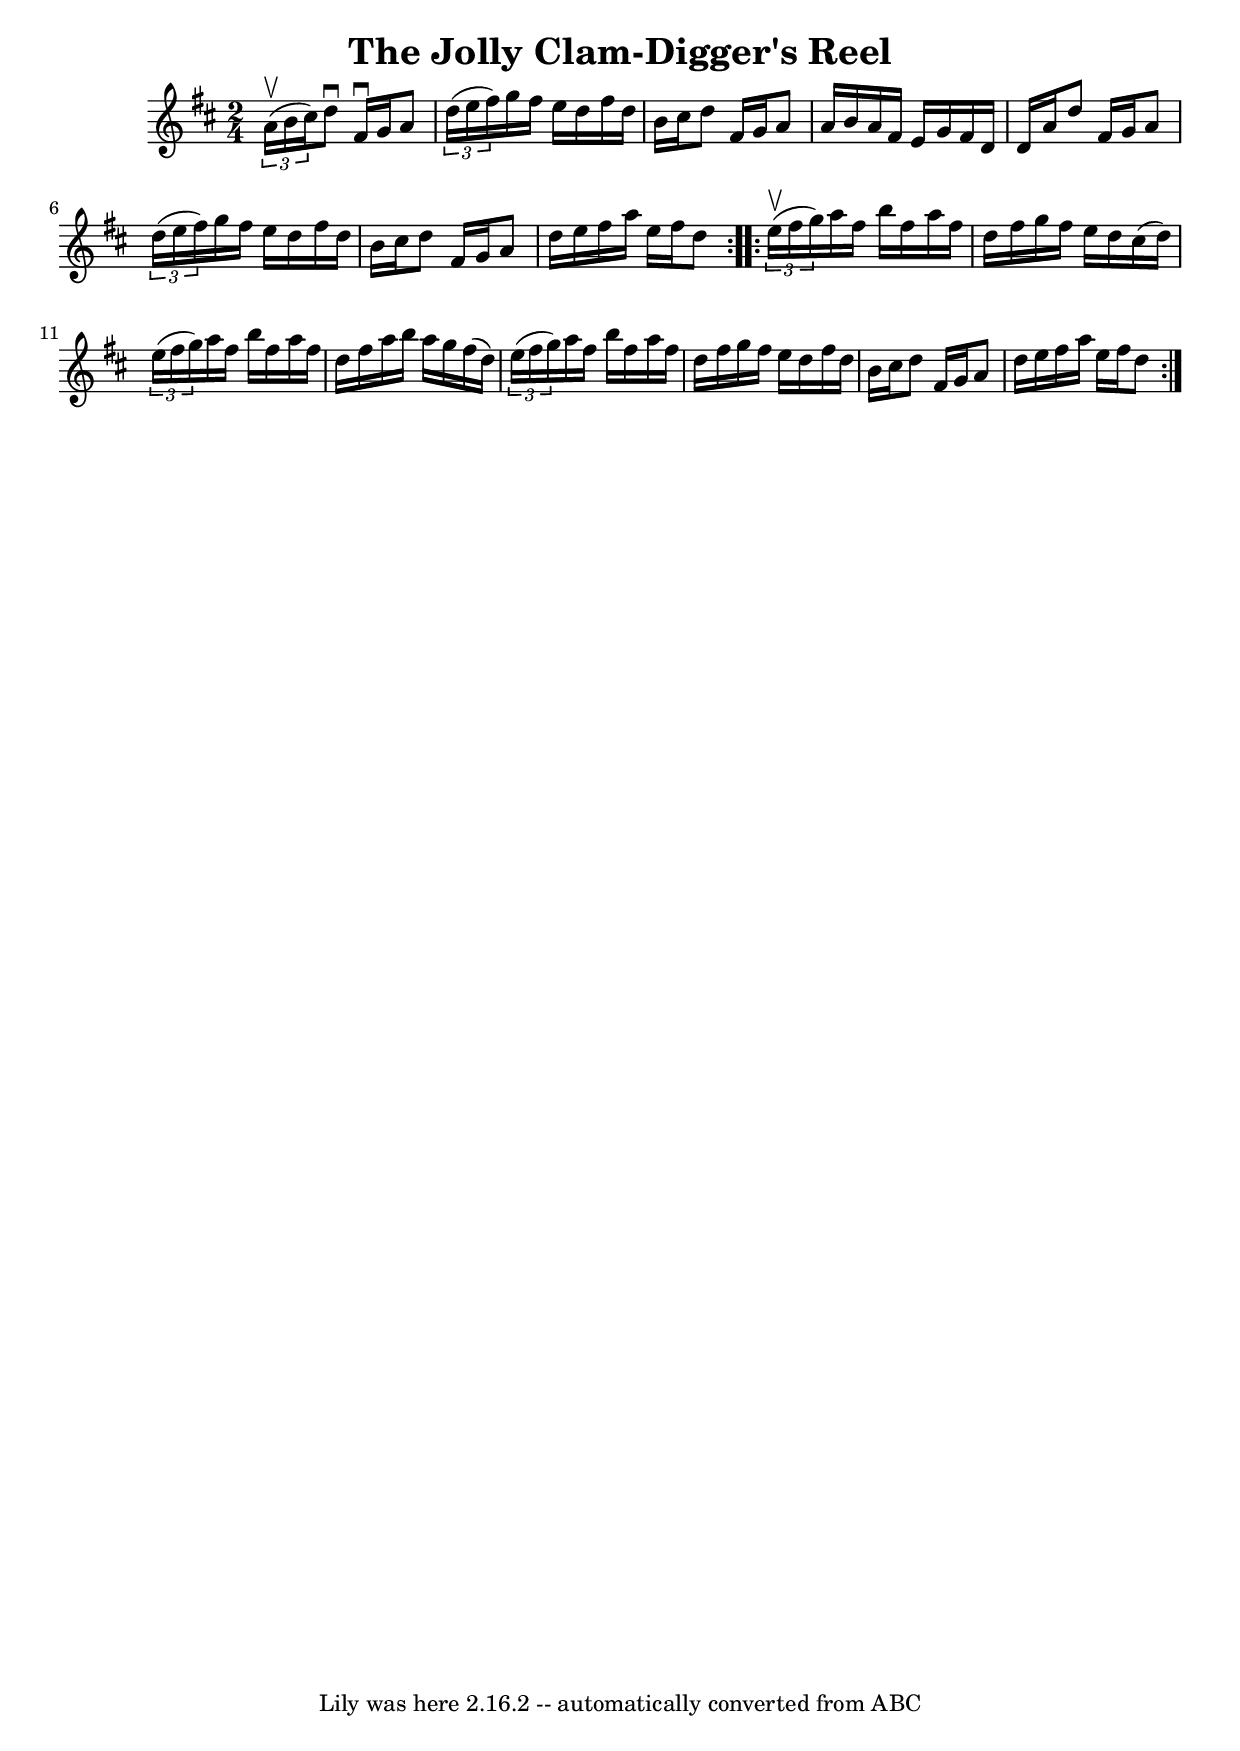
\version "2.16.2"
\include "Mammoth.ily"
\header {
  %% book = "Ryan's Mammoth Collection"
  crossRefNumber = "1"
  footnotes = ""
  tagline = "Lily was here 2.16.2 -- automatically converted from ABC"
  title = "The Jolly Clam-Digger's Reel"

}
voicedefault =  {



  \repeat volta 2 {

    \time 2/4 
    \key d \major
    \times 2/3 { a'16^\upbow(b'16 cis''16) 
	       }  |
    d''8^\downbow fis'16^\downbow g'16 a'8    \times 2/3 {   
      d''16 (e''16 fis''16) 
    } |
    g''16 fis''16 e''16 d''16  
    fis''16 d''16 b'16 cis''16  |
    d''8 fis'16 g'16 a'8 
    a'16 b'16  |
    a'16 fis'16 e'16 g'16 fis'16 d'16    
    d'16 a'16  |
    d''8 fis'16 g'16 a'8    \times 2/3 {   
      d''16 (e''16 fis''16) 
    } |
    g''16 fis''16 e''16 d''16  
    fis''16 d''16 b'16 cis''16  |
    d''8 fis'16 g'16 a'8 
    d''16 e''16  |
    fis''16 a''16 e''16 fis''16 d''8  

  } 
  \repeat volta 2 {
    \times 2/3 { e''16^\upbow(fis''16 g''16) 
	       }  |
    a''16 fis''16 b''16 fis''16 a''16 fis''16 d''16    
    fis''16  |
    g''16 fis''16 e''16 d''16 cis''16 (d''16) 
    \times 2/3 { e''16 (fis''16 g''16) 
	       } |
    a''16 fis''16   
    b''16 fis''16 a''16 fis''16 d''16 fis''16  |
    a''16    
    b''16 a''16 g''16 fis''16 (d''16)   \times 2/3 { e''16 (
						     fis''16 g''16) 
						   } |
    a''16 fis''16 b''16 fis''16    
    a''16 fis''16 d''16 fis''16  |
    g''16 fis''16 e''16    
    d''16 fis''16 d''16 b'16 cis''16  |
    d''8 fis'16 g'16 
    a'8 d''16 e''16  |
    fis''16 a''16 e''16 fis''16    
    d''8  
  }   

}

\score{
  <<

    \context Staff="default"
    {
      \voicedefault 
      
    }

  >>
  \layout {
    
  }
  \midi {
  }

}
